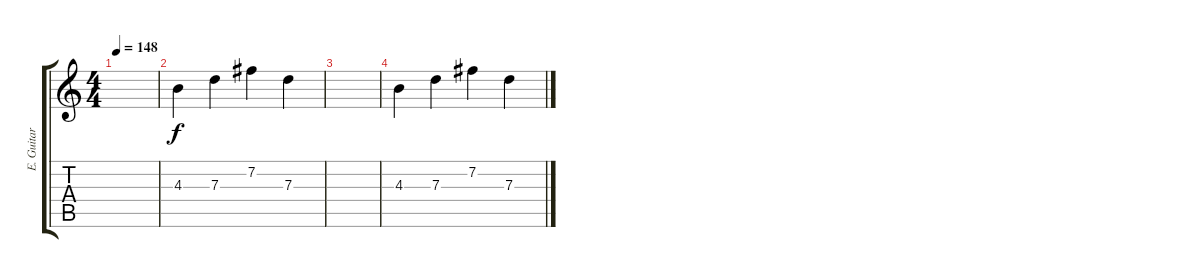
\track ("E. Guitar" "E. Guitar") {instrument overdrivenguitar}
\staff {score tabs}
\tuning (E4 B3 G3 D3 A2 E2) {hide}
\ts (4 4)
\tempo 148
\clef g2
\ks c
|
4.3.4 7.3.4 7.2.4 7.3.4 |
|
4.3.4 7.3.4 7.2.4 7.3.4
